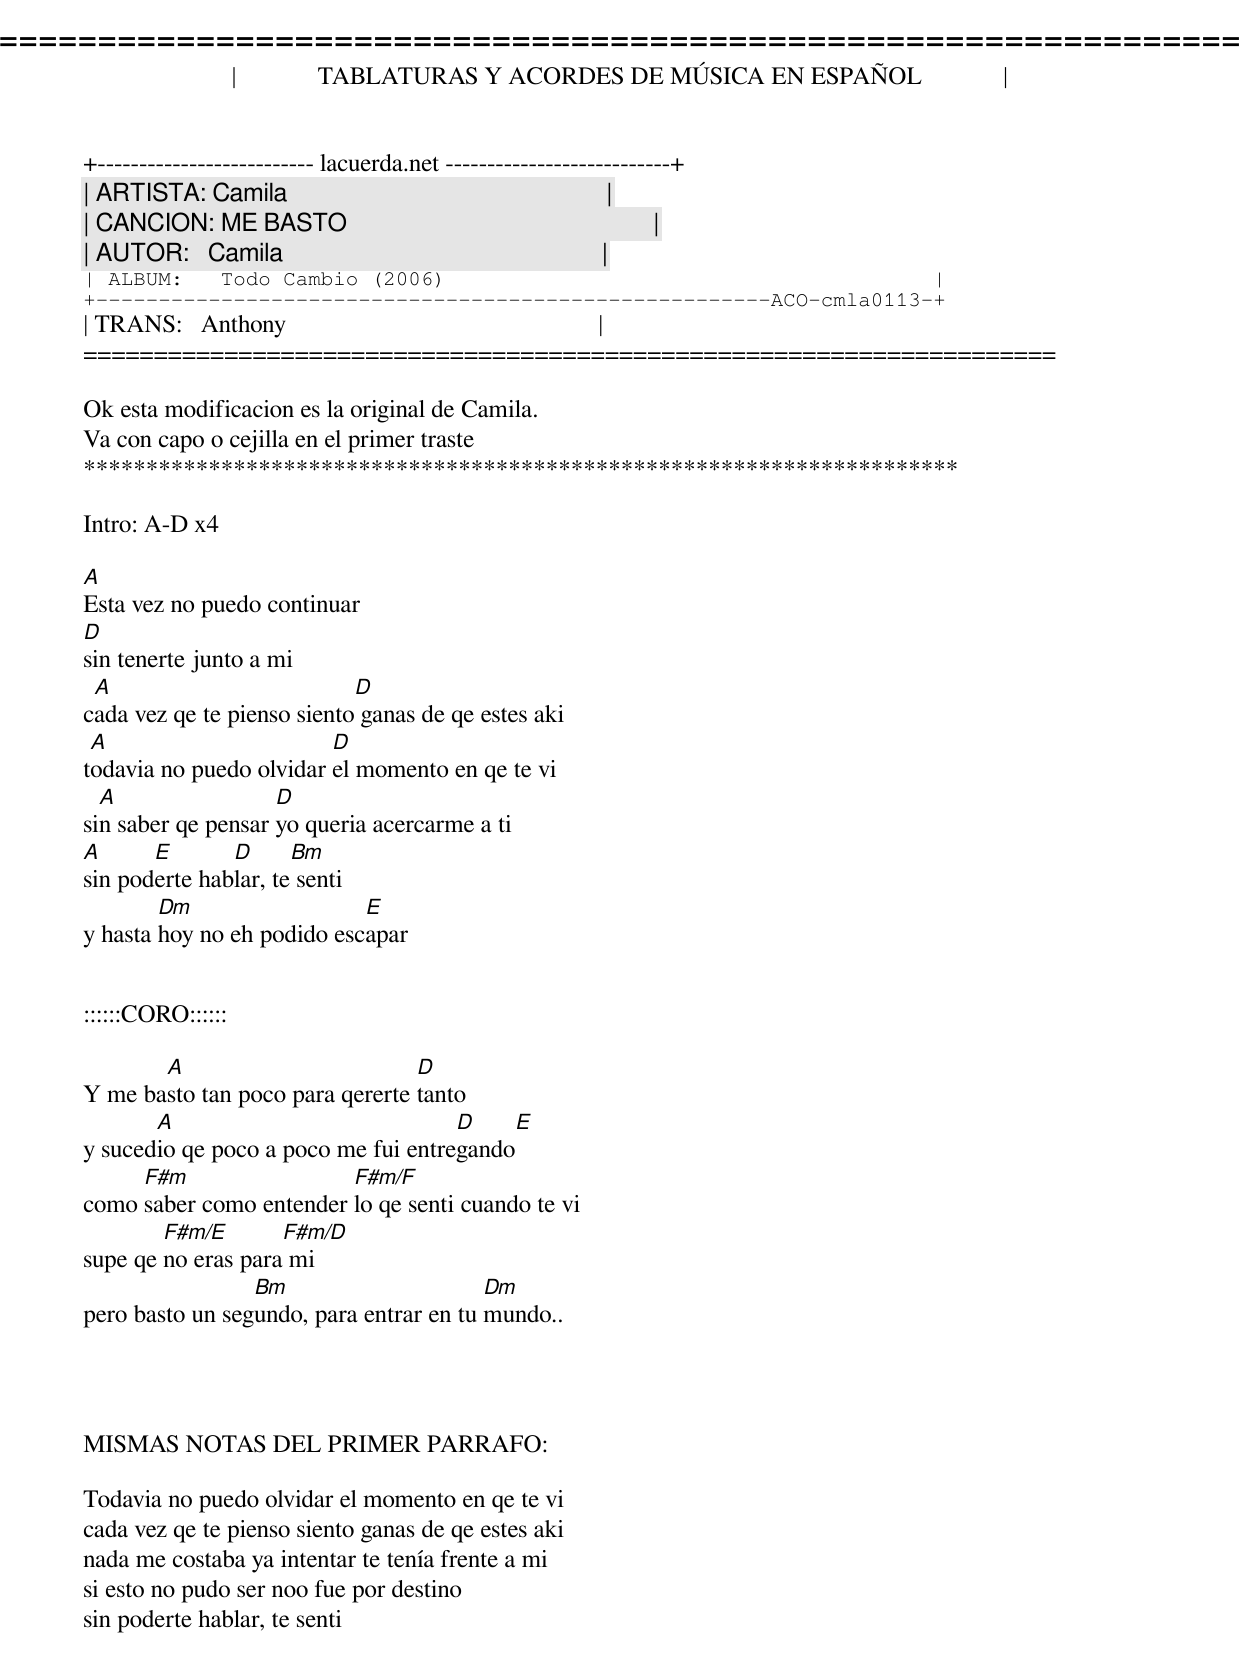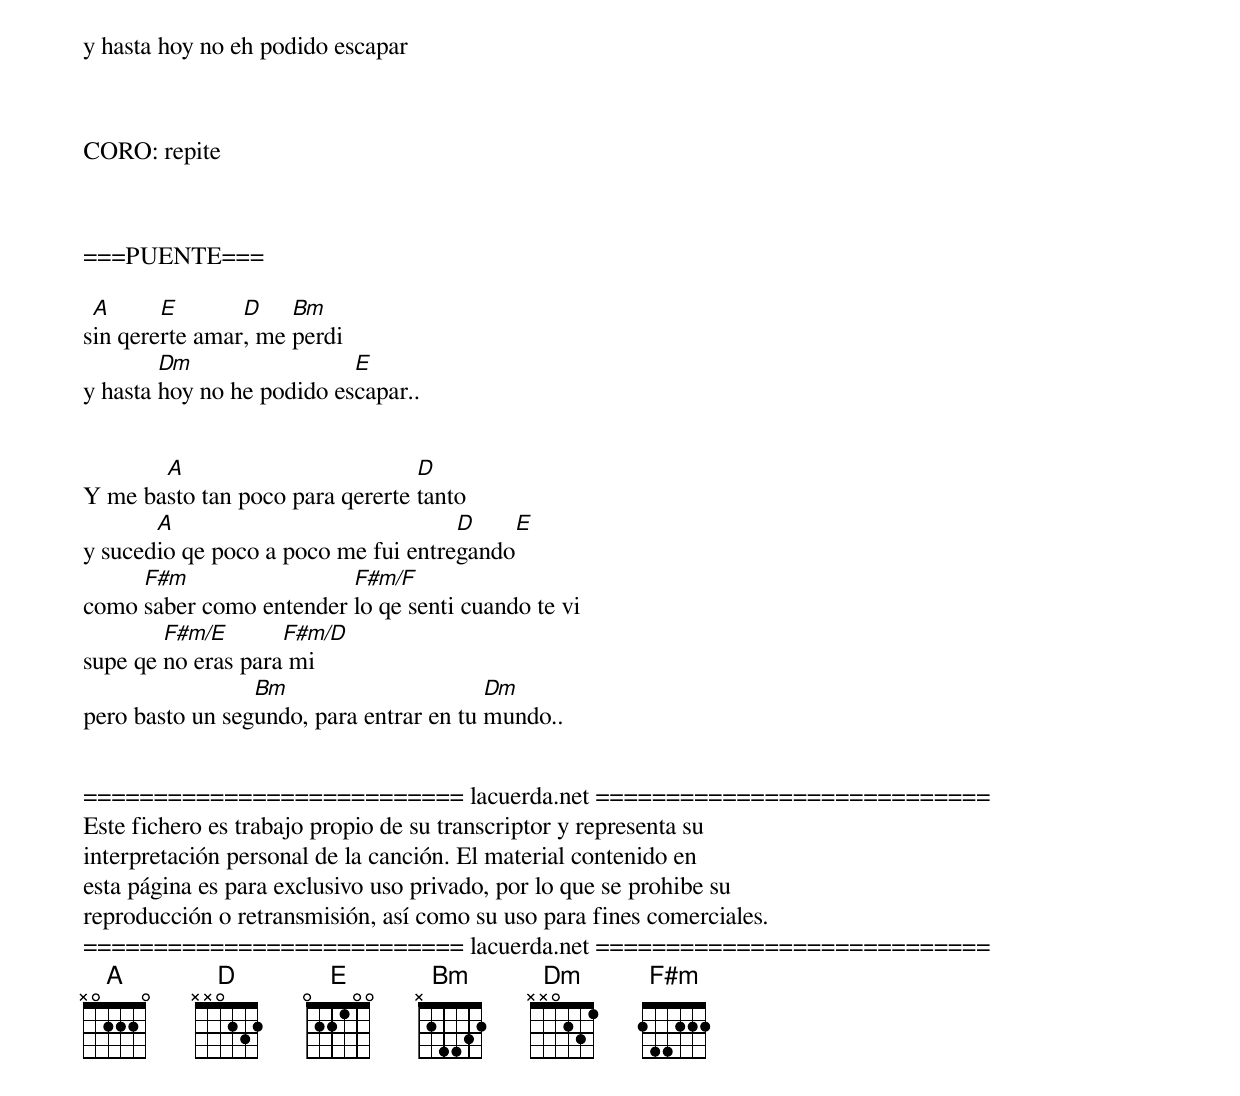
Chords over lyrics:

=====================================================================
|             TABLATURAS Y ACORDES DE MÚSICA EN ESPAÑOL             |
+-------------------------- lacuerda.net ---------------------------+
| ARTISTA: Camila                                                   |
| CANCION: ME BASTO                                                 |
| AUTOR:   Camila                                                   |
| ALBUM:   Todo Cambio (2006)                                       |
+------------------------------------------------------ACO-cmla0113-+
| TRANS:   Anthony                                                  |
=====================================================================

Ok esta modificacion es la original de Camila.
Va con capo o cejilla en el primer traste
**********************************************************************

Intro: A-D x4

A
Esta vez no puedo continuar
D
sin tenerte junto a mi
 A                          D
cada vez qe te pienso siento ganas de qe estes aki
 A                       D
todavia no puedo olvidar el momento en qe te vi
  A                 D
sin saber qe pensar yo queria acercarme a ti
A      E       D      Bm
sin poderte hablar, te senti
        Dm                  E
y hasta hoy no eh podido escapar


::::::CORO::::::

       A                         D
Y me basto tan poco para qererte tanto
       A                             D      E
y sucedio qe poco a poco me fui entregando
     F#m                 F#m/F
como saber como entender lo qe senti cuando te vi
        F#m/E       F#m/D
supe qe no eras para mi
                 Bm                      Dm
pero basto un segundo, para entrar en tu mundo..




MISMAS NOTAS DEL PRIMER PARRAFO:

Todavia no puedo olvidar el momento en qe te vi
cada vez qe te pienso siento ganas de qe estes aki
nada me costaba ya intentar te tenía frente a mi
si esto no pudo ser noo fue por destino
sin poderte hablar, te senti
y hasta hoy no eh podido escapar



CORO: repite



===PUENTE===

 A      E       D    Bm
sin qererte amar, me perdi
        Dm                 E
y hasta hoy no he podido escapar..


       A                         D
Y me basto tan poco para qererte tanto
       A                             D      E
y sucedio qe poco a poco me fui entregando
     F#m                 F#m/F
como saber como entender lo qe senti cuando te vi
        F#m/E       F#m/D
supe qe no eras para mi
                 Bm                      Dm
pero basto un segundo, para entrar en tu mundo..


=========================== lacuerda.net ============================
Este fichero es trabajo propio de su transcriptor y representa su
interpretación personal de la canción. El material contenido en
esta página es para exclusivo uso privado, por lo que se prohibe su
reproducción o retransmisión, así como su uso para fines comerciales.
=========================== lacuerda.net ============================
